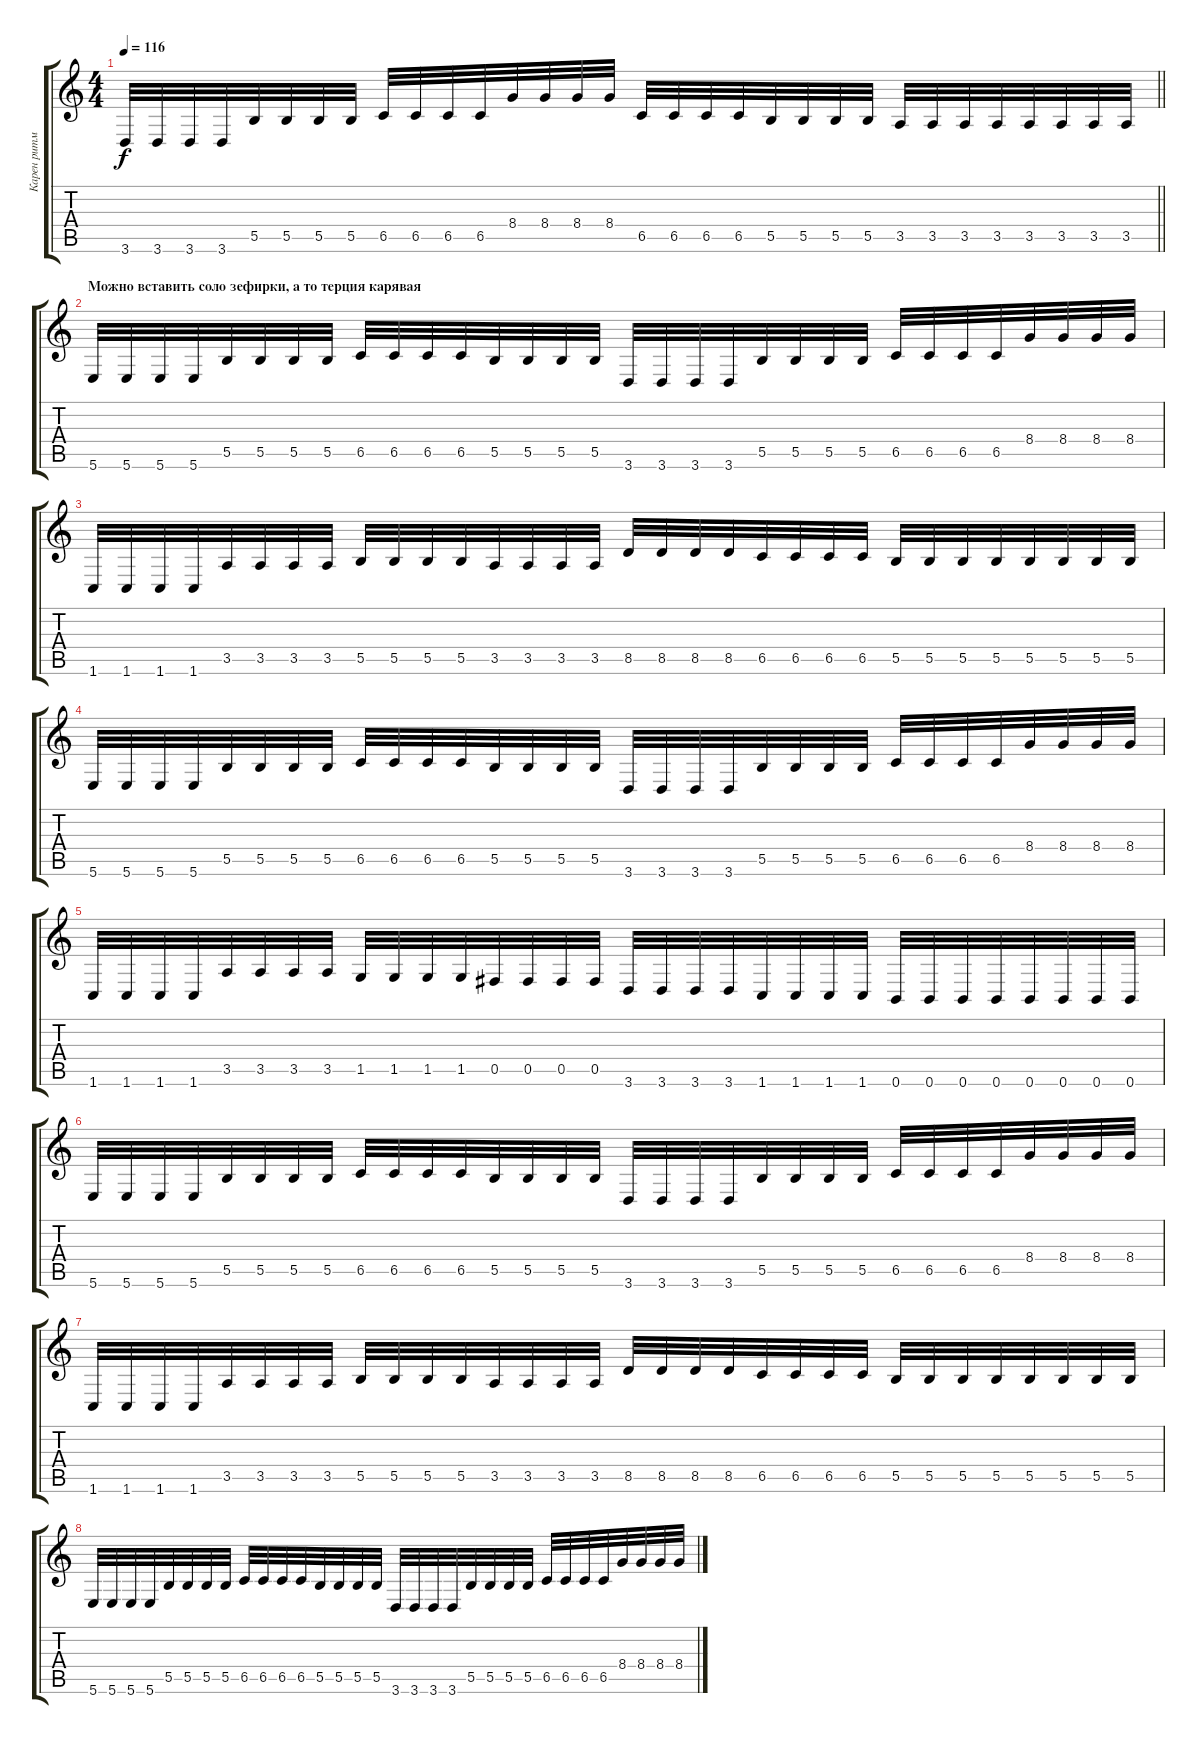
\track ("Карен ритм" "Карен ритм") {instrument overdrivenguitar}
\staff {score tabs}
\tuning (Db4 Ab3 E3 B2 Gb2 B1) {hide}
\ts (4 4)
\tempo 116
\clef g2
\barLineRight lightlight
\ks c
3.6.32{dy f} 3.6.32 3.6.32 3.6.32 5.5.32 5.5.32 5.5.32 5.5.32 6.5.32 6.5.32 6.5.32 6.5.32 8.4.32 8.4.32 8.4.32 8.4.32 6.5.32 6.5.32 6.5.32 6.5.32 5.5.32 5.5.32 5.5.32 5.5.32 3.5.32 3.5.32 3.5.32 3.5.32 3.5.32 3.5.32 3.5.32 3.5.32 |
\section ("" "Можно вставить соло зефирки, а то терция карявая")
5.6.32 5.6.32 5.6.32 5.6.32 5.5.32 5.5.32 5.5.32 5.5.32 6.5.32 6.5.32 6.5.32 6.5.32 5.5.32 5.5.32 5.5.32 5.5.32 3.6.32 3.6.32 3.6.32 3.6.32 5.5.32 5.5.32 5.5.32 5.5.32 6.5.32 6.5.32 6.5.32 6.5.32 8.4.32 8.4.32 8.4.32 8.4.32 |
1.6.32 1.6.32 1.6.32 1.6.32 3.5.32 3.5.32 3.5.32 3.5.32 5.5.32 5.5.32 5.5.32 5.5.32 3.5.32 3.5.32 3.5.32 3.5.32 8.5.32 8.5.32 8.5.32 8.5.32 6.5.32 6.5.32 6.5.32 6.5.32 5.5.32 5.5.32 5.5.32 5.5.32 5.5.32 5.5.32 5.5.32 5.5.32 |
5.6.32 5.6.32 5.6.32 5.6.32 5.5.32 5.5.32 5.5.32 5.5.32 6.5.32 6.5.32 6.5.32 6.5.32 5.5.32 5.5.32 5.5.32 5.5.32 3.6.32 3.6.32 3.6.32 3.6.32 5.5.32 5.5.32 5.5.32 5.5.32 6.5.32 6.5.32 6.5.32 6.5.32 8.4.32 8.4.32 8.4.32 8.4.32 |
1.6.32 1.6.32 1.6.32 1.6.32 3.5.32 3.5.32 3.5.32 3.5.32 1.5.32 1.5.32 1.5.32 1.5.32 0.5.32 0.5.32 0.5.32 0.5.32 3.6.32 3.6.32 3.6.32 3.6.32 1.6.32 1.6.32 1.6.32 1.6.32 0.6.32 0.6.32 0.6.32 0.6.32 0.6.32 0.6.32 0.6.32 0.6.32 |
5.6.32 5.6.32 5.6.32 5.6.32 5.5.32 5.5.32 5.5.32 5.5.32 6.5.32 6.5.32 6.5.32 6.5.32 5.5.32 5.5.32 5.5.32 5.5.32 3.6.32 3.6.32 3.6.32 3.6.32 5.5.32 5.5.32 5.5.32 5.5.32 6.5.32 6.5.32 6.5.32 6.5.32 8.4.32 8.4.32 8.4.32 8.4.32 |
1.6.32 1.6.32 1.6.32 1.6.32 3.5.32 3.5.32 3.5.32 3.5.32 5.5.32 5.5.32 5.5.32 5.5.32 3.5.32 3.5.32 3.5.32 3.5.32 8.5.32 8.5.32 8.5.32 8.5.32 6.5.32 6.5.32 6.5.32 6.5.32 5.5.32 5.5.32 5.5.32 5.5.32 5.5.32 5.5.32 5.5.32 5.5.32 |
5.6.32 5.6.32 5.6.32 5.6.32 5.5.32 5.5.32 5.5.32 5.5.32 6.5.32 6.5.32 6.5.32 6.5.32 5.5.32 5.5.32 5.5.32 5.5.32 3.6.32 3.6.32 3.6.32 3.6.32 5.5.32 5.5.32 5.5.32 5.5.32 6.5.32 6.5.32 6.5.32 6.5.32 8.4.32 8.4.32 8.4.32 8.4.32
